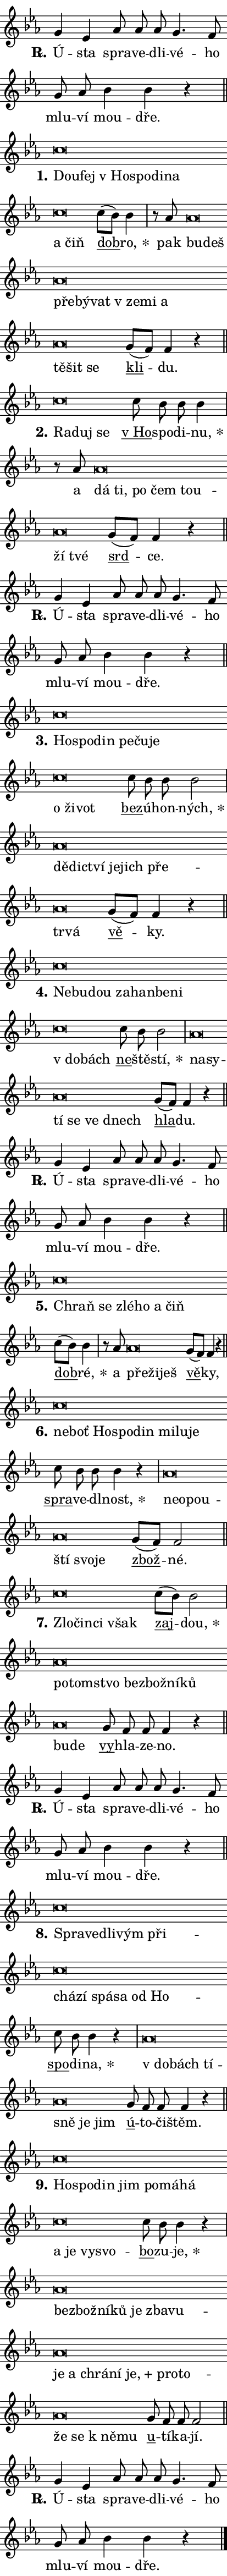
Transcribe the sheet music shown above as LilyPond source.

\version "2.22.1"
\header { tagline = "" }
\paper {
  indent = 0\cm
  top-margin = 0\cm
  right-margin = 0\cm
  bottom-margin = 0\cm
  left-margin = 0\cm
  paper-width = 7\cm
  page-breaking = #ly:one-page-breaking
  system-system-spacing.basic-distance = #11
  score-system-spacing.basic-distance = #11
  ragged-last = ##f
}


%% Author: Thomas Morley
%% https://lists.gnu.org/archive/html/lilypond-user/2020-05/msg00002.html
#(define (line-position grob)
"Returns position of @var[grob} in current system:
   @code{'start}, if at first time-step
   @code{'end}, if at last time-step
   @code{'middle} otherwise
"
  (let* ((col (ly:item-get-column grob))
         (ln (ly:grob-object col 'left-neighbor))
         (rn (ly:grob-object col 'right-neighbor))
         (col-to-check-left (if (ly:grob? ln) ln col))
         (col-to-check-right (if (ly:grob? rn) rn col))
         (break-dir-left
           (and
             (ly:grob-property col-to-check-left 'non-musical #f)
             (ly:item-break-dir col-to-check-left)))
         (break-dir-right
           (and
             (ly:grob-property col-to-check-right 'non-musical #f)
             (ly:item-break-dir col-to-check-right))))
        (cond ((eqv? 1 break-dir-left) 'start)
              ((eqv? -1 break-dir-right) 'end)
              (else 'middle))))

#(define (tranparent-at-line-position vctor)
  (lambda (grob)
  "Relying on @code{line-position} select the relevant enry from @var{vctor}.
Used to determine transparency,"
    (case (line-position grob)
      ((end) (not (vector-ref vctor 0)))
      ((middle) (not (vector-ref vctor 1)))
      ((start) (not (vector-ref vctor 2))))))

noteHeadBreakVisibility =
#(define-music-function (break-visibility)(vector?)
"Makes @code{NoteHead}s transparent relying on @var{break-visibility}"
#{
  \override NoteHead.transparent =
    #(tranparent-at-line-position break-visibility)
#})

#(define delete-ledgers-for-transparent-note-heads
  (lambda (grob)
    "Reads whether a @code{NoteHead} is transparent.
If so this @code{NoteHead} is removed from @code{'note-heads} from
@var{grob}, which is supposed to be @code{LedgerLineSpanner}.
As a result ledgers are not printed for this @code{NoteHead}"
    (let* ((nhds-array (ly:grob-object grob 'note-heads))
           (nhds-list
             (if (ly:grob-array? nhds-array)
                 (ly:grob-array->list nhds-array)
                 '()))
           ;; Relies on the transparent-property being done before
           ;; Staff.LedgerLineSpanner.after-line-breaking is executed.
           ;; This is fragile ...
           (to-keep
             (remove
               (lambda (nhd)
                 (ly:grob-property nhd 'transparent #f))
               nhds-list)))
      ;; TODO find a better method to iterate over grob-arrays, similiar
      ;; to filter/remove etc for lists
      ;; For now rebuilt from scratch
      (set! (ly:grob-object grob 'note-heads)  '())
      (for-each
        (lambda (nhd)
          (ly:pointer-group-interface::add-grob grob 'note-heads nhd))
        to-keep))))

hideNotes = {
  \noteHeadBreakVisibility #begin-of-line-visible
}
unHideNotes = {
  \noteHeadBreakVisibility #all-visible
}

% work-around for resetting accidentals
% https://lilypond.org/doc/v2.23/Documentation/notation/displaying-rhythms#unmetered-music
cadenzaMeasure = {
  \cadenzaOff
  \partial 1024 s1024
  \cadenzaOn
}

#(define-markup-command (accent layout props text) (markup?)
  "Underline accented syllable"
  (interpret-markup layout props
    #{\markup \override #'(offset . 4.3) \underline { #text }#}))

responsum = \markup \concat {
  "R" \hspace #-1.05 \path #0.1 #'((moveto 0 0.07) (lineto 0.9 0.8)) \hspace #0.05 "."
}

\layout {
    \context {
        \Staff
        \remove "Time_signature_engraver"
        \override LedgerLineSpanner.after-line-breaking = #delete-ledgers-for-transparent-note-heads
    }
    \context {
        \Voice {
            \override NoteHead.output-attributes = #'((class . "notehead"))
            \override Hairpin.height = #0.55
        }
    }
    \context {
        \Lyrics {
            \override StanzaNumber.output-attributes = #'((class . "stanzanumber"))
            \override LyricSpace.minimum-distance = #0.9
            \override LyricText.font-name = #"TeX Gyre Schola"
            \override LyricText.font-size = 1
            \override StanzaNumber.font-name = #"TeX Gyre Schola Bold"
            \override StanzaNumber.font-size = 1
        }
    }
}

% magnetic-lyrics.ily
%
%   written by
%     Jean Abou Samra <jean@abou-samra.fr>
%     Werner Lemberg <wl@gnu.org>
%
%   adapted by
%     Jiri Hon <jiri.hon@gmail.com>
%
% Version 2022-Apr-15

% https://www.mail-archive.com/lilypond-user@gnu.org/msg149350.html

#(define (Left_hyphen_pointer_engraver context)
   "Collect syllable-hyphen-syllable occurrences in lyrics and store
them in properties.  This engraver only looks to the left.  For
example, if the lyrics input is @code{foo -- bar}, it does the
following.

@itemize @bullet
@item
Set the @code{text} property of the @code{LyricHyphen} grob between
@q{foo} and @q{bar} to @code{foo}.

@item
Set the @code{left-hyphen} property of the @code{LyricText} grob with
text @q{foo} to the @code{LyricHyphen} grob between @q{foo} and
@q{bar}.
@end itemize

Use this auxiliary engraver in combination with the
@code{lyric-@/text::@/apply-@/magnetic-@/offset!} hook."
   (let ((hyphen #f)
         (text #f))
     (make-engraver
      (acknowledgers
       ((lyric-syllable-interface engraver grob source-engraver)
        (set! text grob)))
      (end-acknowledgers
       ((lyric-hyphen-interface engraver grob source-engraver)
        ;(when (not (grob::has-interface grob 'lyric-space-interface))
          (set! hyphen grob)));)
      ((stop-translation-timestep engraver)
       (when (and text hyphen)
         (ly:grob-set-object! text 'left-hyphen hyphen))
       (set! text #f)
       (set! hyphen #f)))))

#(define (lyric-text::apply-magnetic-offset! grob)
   "If the space between two syllables is less than the value in
property @code{LyricText@/.details@/.squash-threshold}, move the right
syllable to the left so that it gets concatenated with the left
syllable.

Use this function as a hook for
@code{LyricText@/.after-@/line-@/breaking} if the
@code{Left_@/hyphen_@/pointer_@/engraver} is active."
   (let ((hyphen (ly:grob-object grob 'left-hyphen #f)))
     (when hyphen
       (let ((left-text (ly:spanner-bound hyphen LEFT)))
         (when (grob::has-interface left-text 'lyric-syllable-interface)
           (let* ((common (ly:grob-common-refpoint grob left-text X))
                  (this-x-ext (ly:grob-extent grob common X))
                  (left-x-ext
                   (begin
                     ;; Trigger magnetism for left-text.
                     (ly:grob-property left-text 'after-line-breaking)
                     (ly:grob-extent left-text common X)))
                  ;; `delta` is the gap width between two syllables.
                  (delta (- (interval-start this-x-ext)
                            (interval-end left-x-ext)))
                  (details (ly:grob-property grob 'details))
                  (threshold (assoc-get 'squash-threshold details 0.2)))
             (when (< delta threshold)
               (let* (;; We have to manipulate the input text so that
                      ;; ligatures crossing syllable boundaries are not
                      ;; disabled.  For languages based on the Latin
                      ;; script this is essentially a beautification.
                      ;; However, for non-Western scripts it can be a
                      ;; necessity.
                      (lt (ly:grob-property left-text 'text))
                      (rt (ly:grob-property grob 'text))
                      (is-space (grob::has-interface hyphen 'lyric-space-interface))
                      (space (if is-space " " ""))
                      (space-markup (grob-interpret-markup grob " "))
                      (space-size (interval-length (ly:stencil-extent space-markup X)))
                      (extra-delta (if is-space space-size 0))
                      ;; Append new syllable.
                      (ltrt-space (if (and (string? lt) (string? rt))
                                (string-append lt space rt)
                                (make-concat-markup (list lt space rt))))
                      ;; Right-align `ltrt` to the right side.
                      (ltrt-space-markup (grob-interpret-markup
                               grob
                               (make-translate-markup
                                (cons (interval-length this-x-ext) 0)
                                (make-right-align-markup ltrt-space)))))
                 (begin
                   ;; Don't print `left-text`.
                   (ly:grob-set-property! left-text 'stencil #f)
                   ;; Set text and stencil (which holds all collected
                   ;; syllables so far) and shift it to the left.
                   (ly:grob-set-property! grob 'text ltrt-space)
                   (ly:grob-set-property! grob 'stencil ltrt-space-markup)
                   (ly:grob-translate-axis! grob (- (- delta extra-delta)) X))))))))))


#(define (lyric-hyphen::displace-bounds-first grob)
   ;; Make very sure this callback isn't triggered too early.
   (let ((left (ly:spanner-bound grob LEFT))
         (right (ly:spanner-bound grob RIGHT)))
     (ly:grob-property left 'after-line-breaking)
     (ly:grob-property right 'after-line-breaking)
     (ly:lyric-hyphen::print grob)))

squashThreshold = #0.4

\layout {
  \context {
    \Lyrics
    \consists #Left_hyphen_pointer_engraver
    \override LyricText.after-line-breaking =
      #lyric-text::apply-magnetic-offset!
    \override LyricHyphen.stencil = #lyric-hyphen::displace-bounds-first
    \override LyricText.details.squash-threshold = \squashThreshold
    \override LyricHyphen.minimum-distance = 0
    \override LyricHyphen.minimum-length = \squashThreshold
  }
}

squash = \override LyricText.details.squash-threshold = 9999
unSquash = \override LyricText.details.squash-threshold = \squashThreshold

left = \override LyricText.self-alignment-X = #LEFT
unLeft = \revert LyricText.self-alignment-X

starOffset = #(lambda (grob) 
                (let ((x_offset (ly:self-alignment-interface::aligned-on-x-parent grob)))
                  (if (= x_offset 0) 0 (+ x_offset 1.2))))

star = #(define-music-function (syllable)(string?)
"Append star separator at the end of a syllable"
#{
  \once \override LyricText.X-offset = #starOffset
  \lyricmode { \markup {
    #syllable
    \override #'((font-name . "TeX Gyre Schola Bold")) \hspace #0.2 \lower #0.65 \larger "*"
  } }
#})

starAccent = #(define-music-function (syllable)(string?)
"Append star separator at the end of a syllable and make accent"
#{
  \once \override LyricText.X-offset = #starOffset
  \lyricmode { \markup {
    \accent #syllable
    \override #'((font-name . "TeX Gyre Schola Bold")) \hspace #0.2 \lower #0.65 \larger "*"
  } }
#})

breath = #(define-music-function (syllable)(string?)
"Append breathing indicator at the end of a syllable"
#{
  \lyricmode { \markup { #syllable "+" } }
#})

optionalBreath = #(define-music-function (syllable)(string?)
"Append optional breathing indicator at the end of a syllable"
#{
  \lyricmode { \markup { #syllable "(+)" } }
#})


\score {
    <<
        \new Voice = "melody" { \cadenzaOn \key es \major \relative { g'4 es as8 as as \bar "" g4. f8 \bar "" g as bes4 bes r \cadenzaMeasure \bar "||" \break }
\relative { c''\breve*1/16 \hideNotes \breve*1/16 \bar "" \breve*1/16 \bar "" \breve*1/16 \bar "" \breve*1/16 \bar "" \breve*1/16 \bar "" \breve*1/16 \breve*1/16 \bar "" \unHideNotes \bar "" c8[( bes)] bes4 \cadenzaMeasure \bar "|" r8 as8 as\breve*1/16 \hideNotes \breve*1/16 \bar "" \breve*1/16 \bar "" \breve*1/16 \bar "" \breve*1/16 \bar "" \breve*1/16 \bar "" \breve*1/16 \bar "" \breve*1/16 \bar "" \breve*1/16 \bar "" \breve*1/16 \breve*1/16 \bar "" \unHideNotes \bar "" g8[( f)] f4 r \cadenzaMeasure \bar "||" \break }
\relative { c''\breve*1/16 \hideNotes \breve*1/16 \breve*1/16 \bar "" \unHideNotes \bar "" c8 bes bes bes4 \cadenzaMeasure \bar "|" r8 as8 as\breve*1/16 \hideNotes \breve*1/16 \bar "" \breve*1/16 \bar "" \breve*1/16 \bar "" \breve*1/16 \bar "" \breve*1/16 \breve*1/16 \bar "" \unHideNotes \bar "" g8[( f)] f4 r \cadenzaMeasure \bar "||" \break }
\relative { g'4 es as8 as as \bar "" g4. f8 \bar "" g as bes4 bes r \cadenzaMeasure \bar "||" \break }
\relative { c''\breve*1/16 \hideNotes \breve*1/16 \bar "" \breve*1/16 \bar "" \breve*1/16 \bar "" \breve*1/16 \bar "" \breve*1/16 \bar "" \breve*1/16 \bar "" \breve*1/16 \breve*1/16 \bar "" \unHideNotes \bar "" c8 bes bes bes2 \cadenzaMeasure \bar "|" as\breve*1/16 \hideNotes \breve*1/16 \bar "" \breve*1/16 \bar "" \breve*1/16 \bar "" \breve*1/16 \bar "" \breve*1/16 \bar "" \breve*1/16 \breve*1/16 \bar "" \unHideNotes \bar "" g8[( f)] f4 r \cadenzaMeasure \bar "||" \break }
\relative { c''\breve*1/16 \hideNotes \breve*1/16 \bar "" \breve*1/16 \bar "" \breve*1/16 \bar "" \breve*1/16 \bar "" \breve*1/16 \bar "" \breve*1/16 \bar "" \breve*1/16 \breve*1/16 \bar "" \unHideNotes \bar "" c8 bes bes2 \cadenzaMeasure \bar "|" as\breve*1/16 \hideNotes \breve*1/16 \bar "" \breve*1/16 \bar "" \breve*1/16 \bar "" \breve*1/16 \breve*1/16 \bar "" \unHideNotes \bar "" g8[( f)] f4 r \cadenzaMeasure \bar "||" \break }
\relative { g'4 es as8 as as \bar "" g4. f8 \bar "" g as bes4 bes r \cadenzaMeasure \bar "||" \break }
\relative { c''\breve*1/16 \hideNotes \breve*1/16 \bar "" \breve*1/16 \bar "" \breve*1/16 \bar "" \breve*1/16 \breve*1/16 \bar "" \unHideNotes \bar "" c8[( bes)] bes4 \cadenzaMeasure \bar "|" r8 as8 as\breve*1/16 \hideNotes \breve*1/16 \breve*1/16 \bar "" \unHideNotes \bar "" g8[( f)] f4 r \cadenzaMeasure \bar "||" \break }
\relative { c''\breve*1/16 \hideNotes \breve*1/16 \bar "" \breve*1/16 \bar "" \breve*1/16 \bar "" \breve*1/16 \bar "" \breve*1/16 \bar "" \breve*1/16 \breve*1/16 \bar "" \unHideNotes \bar "" c8 bes bes bes4 r \cadenzaMeasure \bar "|" as\breve*1/16 \hideNotes \breve*1/16 \bar "" \breve*1/16 \bar "" \breve*1/16 \bar "" \breve*1/16 \breve*1/16 \bar "" \unHideNotes \bar "" g8[( f)] f2 \cadenzaMeasure \bar "||" \break }
\relative { c''\breve*1/16 \hideNotes \breve*1/16 \bar "" \breve*1/16 \breve*1/16 \bar "" \unHideNotes \bar "" c8[( bes)] bes2 \cadenzaMeasure \bar "|" as\breve*1/16 \hideNotes \breve*1/16 \bar "" \breve*1/16 \bar "" \breve*1/16 \bar "" \breve*1/16 \bar "" \breve*1/16 \bar "" \breve*1/16 \bar "" \breve*1/16 \breve*1/16 \bar "" \unHideNotes \bar "" g8 f f f4 r \cadenzaMeasure \bar "||" \break }
\relative { g'4 es as8 as as \bar "" g4. f8 \bar "" g as bes4 bes r \cadenzaMeasure \bar "||" \break }
\relative { c''\breve*1/16 \hideNotes \breve*1/16 \bar "" \breve*1/16 \bar "" \breve*1/16 \bar "" \breve*1/16 \bar "" \breve*1/16 \bar "" \breve*1/16 \bar "" \breve*1/16 \bar "" \breve*1/16 \bar "" \breve*1/16 \breve*1/16 \bar "" \unHideNotes \bar "" c8 bes bes4 r \cadenzaMeasure \bar "|" as\breve*1/16 \hideNotes \breve*1/16 \bar "" \breve*1/16 \bar "" \breve*1/16 \bar "" \breve*1/16 \breve*1/16 \bar "" \unHideNotes \bar "" g8 f f f4 r \cadenzaMeasure \bar "||" \break }
\relative { c''\breve*1/16 \hideNotes \breve*1/16 \bar "" \breve*1/16 \bar "" \breve*1/16 \bar "" \breve*1/16 \bar "" \breve*1/16 \bar "" \breve*1/16 \bar "" \breve*1/16 \bar "" \breve*1/16 \bar "" \breve*1/16 \breve*1/16 \bar "" \unHideNotes \bar "" c8 bes bes4 r \cadenzaMeasure \bar "|" as\breve*1/16 \hideNotes \breve*1/16 \bar "" \breve*1/16 \bar "" \breve*1/16 \bar "" \breve*1/16 \bar "" \breve*1/16 \bar "" \breve*1/16 \bar "" \breve*1/16 \bar "" \breve*1/16 \bar "" \breve*1/16 \bar "" \breve*1/16 \bar "" \breve*1/16 \bar "" \breve*1/16 \bar "" \breve*1/16 \bar "" \breve*1/16 \bar "" \breve*1/16 \bar "" \breve*1/16 \breve*1/16 \bar "" \unHideNotes \bar "" g8 f f f2 \cadenzaMeasure \bar "||" \break }
\relative { g'4 es as8 as as \bar "" g4. f8 \bar "" g as bes4 bes r \cadenzaMeasure \bar "||" \break } \bar "|." }
        \new Lyrics \lyricsto "melody" { \lyricmode { \set stanza = \responsum
Ú -- sta spra -- ve -- dli -- vé -- ho mlu -- ví mou -- dře.
\set stanza = "1."
\left Dou -- \squash fej "v Ho" -- spo -- di -- na a čiň \unLeft \unSquash \markup \accent dob -- \star ro, pak \left bu -- \squash deš pře -- bý -- vat "v ze" -- mi a tě -- šit se \unLeft \unSquash \markup \accent kli -- du.
\set stanza = "2."
\left Ra -- \squash duj se \unLeft \unSquash \markup \accent "v Ho" -- spo -- di -- \star nu, a \left dá \squash ti, po čem tou -- ží tvé \unLeft \unSquash \markup \accent srd -- ce.
\set stanza = \responsum
Ú -- sta spra -- ve -- dli -- vé -- ho mlu -- ví mou -- dře.
\set stanza = "3."
\left Ho -- \squash spo -- din pe -- ču -- je o ži -- vot \unLeft \unSquash \markup \accent bez -- ú -- hon -- \star ných, \left dě -- \squash dic -- tví je -- jich pře -- tr -- vá \unLeft \unSquash \markup \accent vě -- ky.
\set stanza = "4."
\left Ne -- \squash bu -- dou za -- han -- be -- ni "v do" -- bách \unLeft \unSquash \markup \accent ne -- ště -- \star stí, \left na -- \squash sy -- tí se ve dnech \unLeft \unSquash \markup \accent hla -- du.
\set stanza = \responsum
Ú -- sta spra -- ve -- dli -- vé -- ho mlu -- ví mou -- dře.
\set stanza = "5."
\left Chraň \squash se zlé -- ho a čiň \unLeft \unSquash \markup \accent dob -- \star ré, a \left pře -- \squash ži -- ješ \unLeft \unSquash \markup \accent vě -- ky,
\set stanza = "6."
\left ne -- \squash boť Ho -- spo -- din mi -- lu -- je \unLeft \unSquash \markup \accent spra -- ve -- dl -- \star nost, \left ne -- \squash o -- pou -- ští svo -- je \unLeft \unSquash \markup \accent zbož -- né.
\set stanza = "7."
\left Zlo -- \squash čin -- ci však \unLeft \unSquash \markup \accent zaj -- \star dou, \left po -- \squash tom -- stvo bez -- bož -- ní -- ků bu -- de \unLeft \unSquash \markup \accent vy -- hla -- ze -- no.
\set stanza = \responsum
Ú -- sta spra -- ve -- dli -- vé -- ho mlu -- ví mou -- dře.
\set stanza = "8."
\left Spra -- \squash ve -- dli -- vým při -- chá -- zí spá -- sa od Ho -- \unLeft \unSquash \markup \accent spo -- di -- \star na, \left "v do" -- \squash bách tí -- sně je jim \unLeft \unSquash \markup \accent ú -- to -- či -- štěm.
\set stanza = "9."
\left Ho -- \squash spo -- din jim po -- má -- há a je vy -- svo -- \unLeft \unSquash \markup \accent bo -- zu -- \star je, \left bez -- \squash bož -- ní -- ků je zba -- vu -- je a chrá -- ní \breath "je," pro -- to -- že se "k ně" -- mu \unLeft \unSquash \markup \accent u -- tí -- ka -- jí.
\set stanza = \responsum
Ú -- sta spra -- ve -- dli -- vé -- ho mlu -- ví mou -- dře. } }
    >>
    \layout {}
}
